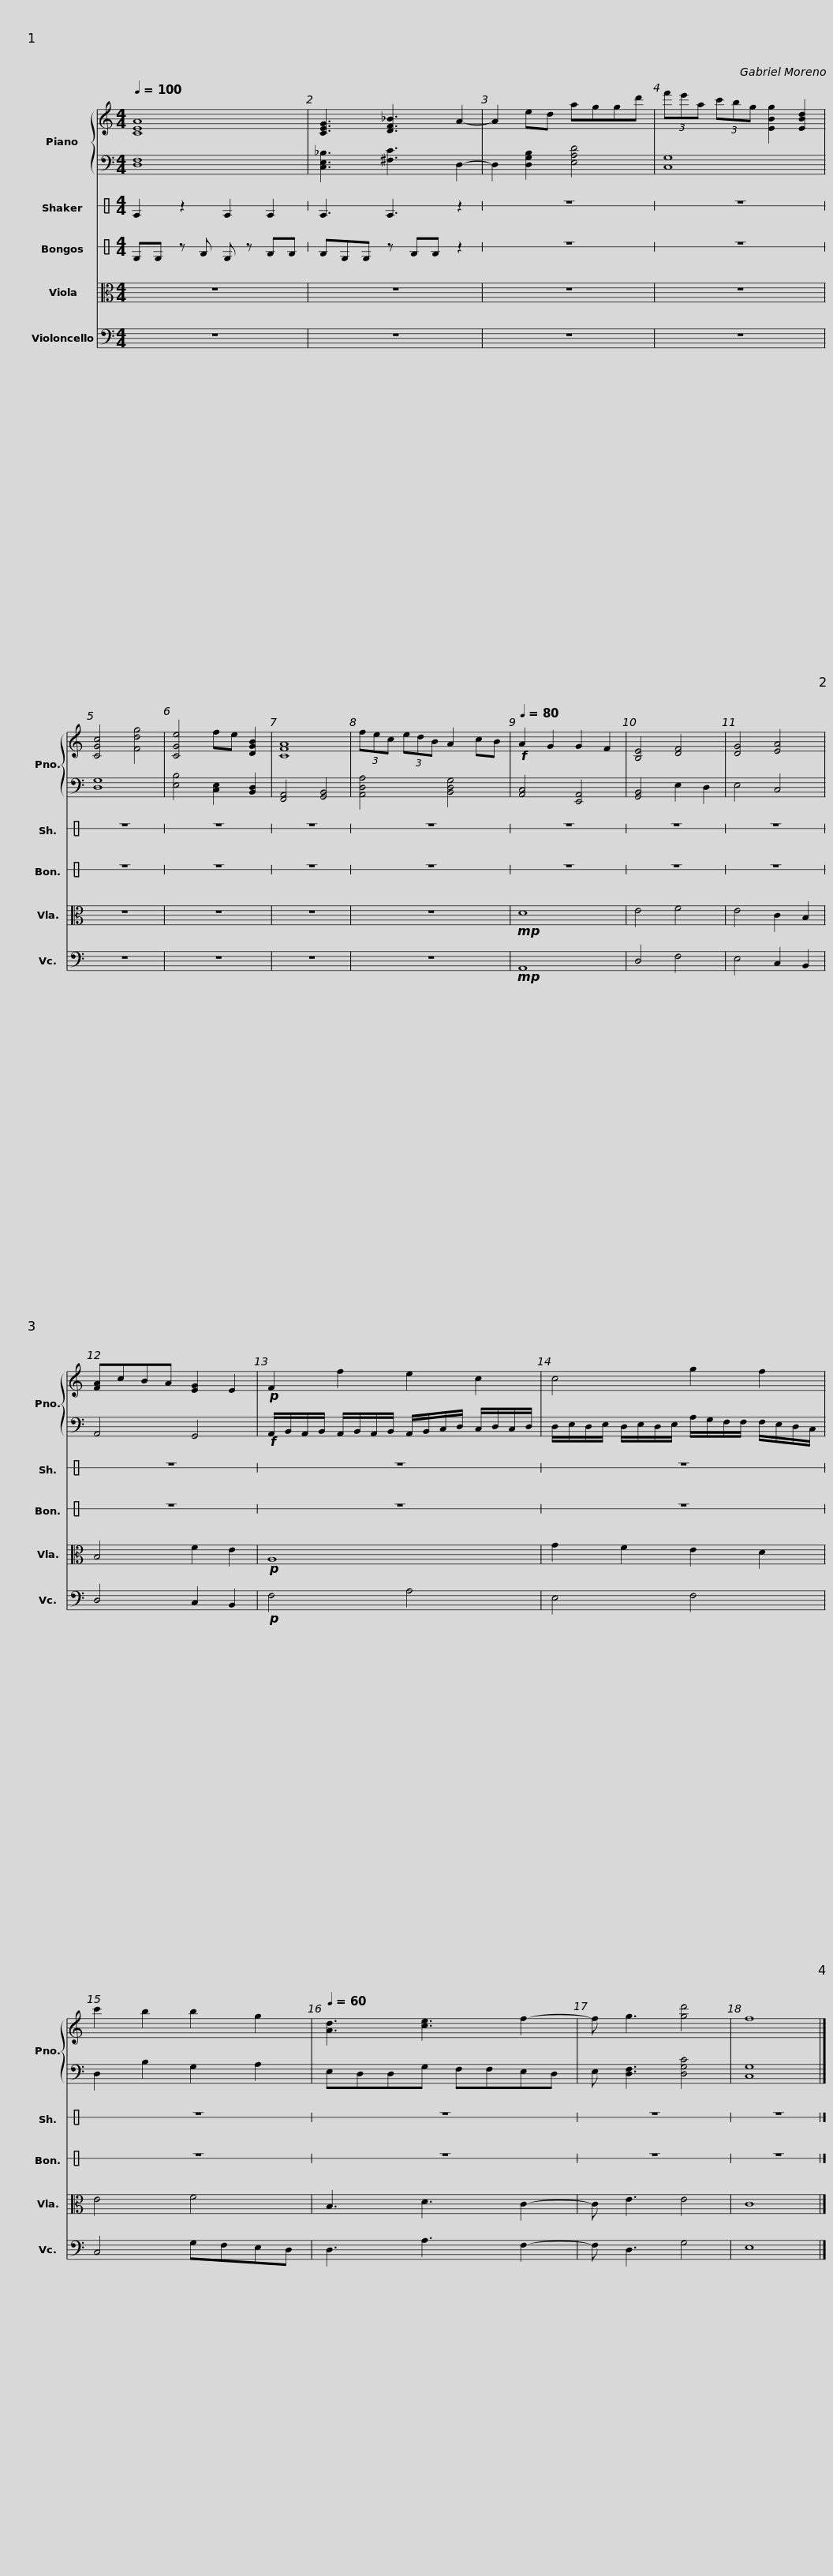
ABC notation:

X:1
%%score { 1 | 2 } 3 4 5 6
L:1/8
Q:1/4=100
M:4/4
I:linebreak $
K:C
V:1 treble
V:2 bass
V:3 perc stafflines=1
K:none
V:4 perc stafflines=1
K:none
V:5 alto
V:6 bass
V:1
 [CEA]8 | [CEG]3 [DF_B]3 A2- | A2 ed aggd' | (3f'e'a (3c'bg [EBg]2 [EBd]2 | [CGc]4 [Fdg]4 |$ %5
 [CGe]4 fe [DGB]2 | [CFA]8 | (3fec (3edB A2 cB |[Q:1/4=80]!f! A2 G2 G2 F2 | [B,E]4 [DF]4 | %10
 [DG]4 [EA]4 | [FA]cBA [EG]2 E2 |$!p! F2 f2 e2 c2 | c4 g2 f2 | c'2 b2 b2 g2 |$ %15
[Q:1/4=60] [Ad]3 [ce]3 f2- | f g3 [gd']4 | f8 |] %18
V:2
 [D,F,]8 | [C,E,_B,]3 [^F,C]3 D,2- | D,2 [D,G,B,]2 [E,A,D]4 | [C,G,]8 | [D,G,]8 |$ %5
 [E,B,]4 [C,E,]2 [B,,D,]2 | [F,,A,,]4 [G,,B,,]4 | [A,,D,A,]4 [B,,D,G,]4 | [A,,C,]4 [E,,A,,]4 | [G,,B,,]4 E,2 D,2 | %10
 E,4 C,4 | A,,4 G,,4 |$!f! A,,/B,,/A,,/B,,/ A,,/B,,/A,,/B,,/ A,,/B,,/C,/D,/ C,/D,/C,/D,/ | D,/E,/D,/E,/ D,/E,/D,/E,/ A,/G,/F,/F,/ F,/E,/D,/C,/ | D,2 B,2 G,2 A,2 |$ %15
 E,D,D,G, F,F,E,D, | E, [D,F,]3 [D,G,C]4 | [C,G,]8 |] %18
V:3
 E2 z2 E2 E2 | E3 E3 z2 | z8 | z8 | z8 |$ %5
 z8 | z8 | z8 | z8 | z8 | %10
 z8 | z8 |$ z8 | z8 | z8 |$ %15
 z8 | z8 | z8 |] %18
V:4
 DD z F D z FF | FDD z FF z2 | z8 | z8 | z8 |$ %5
 z8 | z8 | z8 | z8 | z8 | %10
 z8 | z8 |$ z8 | z8 | z8 |$ %15
 z8 | z8 | z8 |] %18
V:5
 z8 | z8 | z8 | z8 | z8 |$ %5
 z8 | z8 | z8 |!mp! D8 | E4 F4 | %10
 E4 C2 B,2 | B,4 F2 E2 |$!p! A,8 | G2 F2 E2 D2 | E4 F4 |$ %15
 B,3 D3 C2- | C E3 E4 | C8 |] %18
V:6
 z8 | z8 | z8 | z8 | z8 |$ %5
 z8 | z8 | z8 |!mp! A,,8 | D,4 F,4 | %10
 E,4 C,2 B,,2 | D,4 C,2 B,,2 |$!p! F,4 A,4 | E,4 F,4 | C,4 G,F,E,D, |$ %15
 D,3 A,3 F,2- | F, D,3 G,4 | E,8 |] %18
